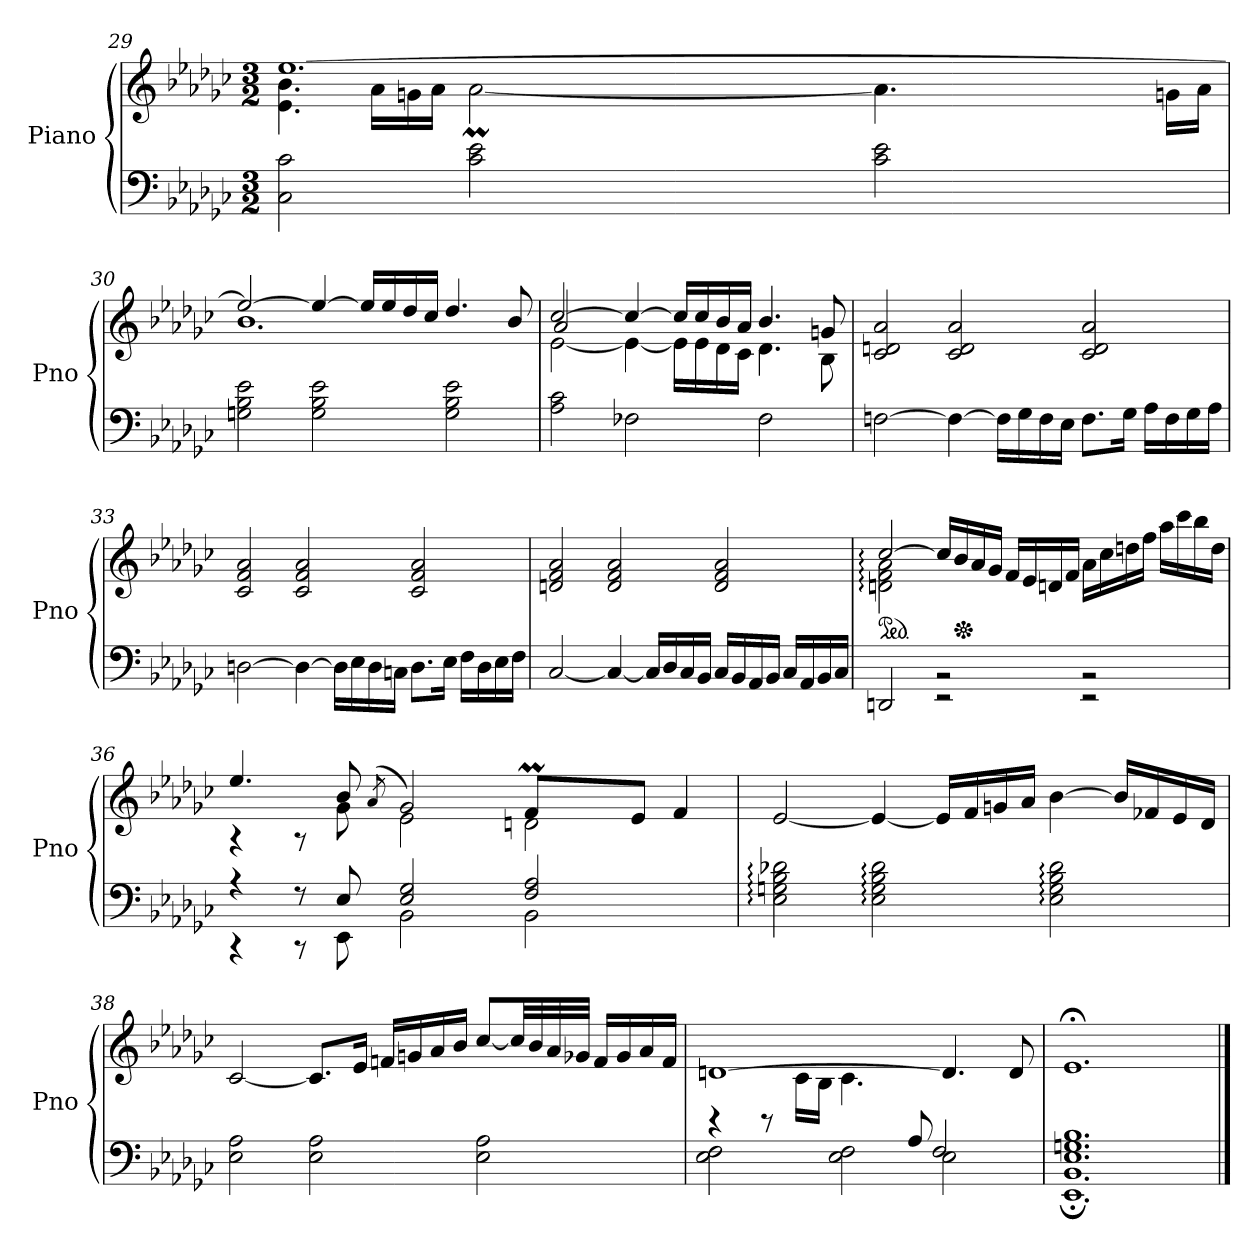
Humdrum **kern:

**kern	**kern
*part1	*part1
*staff2	*staff1
*I"Piano	*
*I'Pno	*
!!LO:LB:g=z
*clefF4	*clefG2
*k[b-e-a-d-g-c-]	*k[b-e-a-d-g-c-]
*M3/2	*M3/2
=29	=29
*	*^
*	*	*^
2C-\ 2c-\	[1.ee-	4.e-\ 4.b-\	2ryy
*	*	*Xtuplet	*
.	.	24a-\LL	.
.	.	24gn\	.
.	.	24a-\JJ	.
2c-\ 2e-\	.	[2a-M\	32b-!yy
.	.	.	32a-!yy
.	.	.	32b-!yy
.	.	.	32a-!yy
.	.	.	32b-!yy
.	.	.	32a-!yy
.	.	.	32b-!yy
.	.	.	32a-!yy
.	.	.	32b-!yy
.	.	.	32a-!yy
.	.	.	32b-!yy
.	.	.	32a-!yy
.	.	.	32b-!yy
.	.	.	32a-!yy
.	.	.	32b-!yy
.	.	.	32a-!yy
2c-\ 2e-\	.	4.a-\]	32b-!yy
.	.	.	32a-!yy
.	.	.	32b-!yy
.	.	.	32a-!yy
.	.	.	32b-!yy
.	.	.	32a-!yy
.	.	.	32b-!yy
.	.	.	32a-!yy
.	.	.	32b-!yy
.	.	.	[32a-!yy
.	.	.	16a-!yy]
.	.	16gn\LL	8ryy
.	.	16a-\JJ	.
*	*	*v	*v
!!LO:PB:g=z
=30	=30	=30
2Gn\ 2B-\ 2e-\	2ee-/_	1.b-
2G\ 2B-\ 2e-\	4ee-/_	.
.	16ee-/LL]	.
.	16ee-/	.
.	16dd-/	.
.	16cc-/JJ	.
2G\ 2B-\ 2e-\	4.dd-/	.
.	8b-/	.
=31	=31	=31
*	*	*^
2A-\ 2c-\	[2cc-/	[2e-\	2a-/
2F-X\	4cc-/_	4e-\_	1ryy
.	16cc-/LL]	16e-\LL]	.
.	16cc-/	16e-\	.
.	16b-/	16d-\	.
.	16a-/JJ	16c-\JJ	.
2F-\	4.b-/	4.d-\	.
.	8gn/	8B-\	.
*	*v	*v	*v
=32	=32
[2Fn\	2c-/ 2dn/ 2a-/
4F\_	2c-/ 2d/ 2a-/
16F\LL]	.
16G-\	.
16F\	.
16E-\JJ	.
8.F\L	2c-/ 2d/ 2a-/
16G-\Jk	.
16A-\LL	.
16F\	.
16G-\	.
16A-\JJ	.
!!LO:LB:g=z
=33	=33
[2Dn\	2c-/ 2f/ 2a-/
4D\_	2c-/ 2f/ 2a-/
16D\LL]	.
16E-\	.
16D\	.
16Cn\JJ	.
8.D\L	2c-/ 2f/ 2a-/
16E-\Jk	.
16F\LL	.
16D\	.
16E-\	.
16F\JJ	.
=34	=34
[2C-/	2dn/ 2f/ 2a-/
4C-/_	2d/ 2f/ 2a-/
16C-/LL]	.
16D-/	.
16C-/	.
16BB-/JJ	.
16C-/LL	2d/ 2f/ 2a-/
16BB-/	.
16AA-/	.
16BB-/JJ	.
16C-/LL	.
16AA-/	.
16BB-/	.
16C-/JJ	.
!!LO:LB:g=z
=35	=35
*^	*
*	*	*ped
*	*	*^
*	*	*	*^
2DDn/	2ryy	[2cc-/	2dn\ 2f\ 2a-\	2dyy: 2fyy: 2a-yy: 2cc-yy:
2rBB	2rEE	16cc-/LL]	1ryy	1ryy
*	*	*Xped	*	*
.	.	16b-/	.	.
.	.	16a-/	.	.
.	.	16g-/JJ	.	.
.	.	16f/LL	.	.
.	.	16e-/	.	.
.	.	16dn/	.	.
.	.	16f/JJ	.	.
2rBB	2rEE	16a-\LL	.	.
.	.	16cc-\	.	.
.	.	16ddn\	.	.
.	.	16ff\JJ	.	.
.	.	16aa-\LL	.	.
.	.	16ccc-\	.	.
.	.	16bb-\	.	.
.	.	16dd\JJ	.	.
=36	=36	=36	=36	=36
4r	4rCC	4.ee-/	4rA	2ryy
8r	8rCC	.	8rA	.
8E-/	8EE-\	8b-/	8g-\	.
.	.	(>8qa-/	.	.
2E-/ 2G-/	2BB-\	2g-/)	2e-\	8a-!yy
.	.	.	.	4.g-!yy
2F/ 2A-/	2BB-\	8fm/L	2dn\	64g-!yy
.	.	.	.	64f!yy
.	.	.	.	64g-!yy
.	.	.	.	[64f!yy
.	.	.	.	16f!yy]
.	.	8e-/J	.	4.ryy
.	.	4f/	.	.
*v	*v	*	*	*
*	*v	*v	*v
!!LO:LB:g=z
=37	=37
2E-\: 2Gn\: 2B-\: 2d-X\:	[2e-/
2E-\: 2G\: 2B-\: 2d-\:	4e-/_
.	16e-/LL]
.	16f/
.	16gn/
.	16a-/JJ
2E-\: 2G\: 2B-\: 2d-\:	[4b-\
.	16b-/LL]
.	16f-X/
.	16e-/
.	16d-/JJ
!!LO:LB:g=z
=38	=38
2E-\ 2A-\	[2c-/
2E-\ 2A-\	8.c-/L]
.	16e-/Jk
.	16fn/LL
.	16gn/
.	16a-/
.	16b-/JJ
2E-\ 2A-\	[8cc-/L
.	32cc-/LL]
.	32b-/
.	32a-/
.	32g-X/JJJ
.	16f/LL
.	16g-/
.	16a-/
.	16f/JJ
=39	=39
*^	*^
2E-\ 2F\	2..ryy	[1dn	4rBB
.	.	.	8rBB
.	.	.	16c-\LL
.	.	.	16B-\JJ
2E-\ 2F\	.	.	4.c-\
.	8A-/	.	2ryy
2E-\	2F/	4.d/]	.
.	.	8d/	8ryy
*	*	*v	*v
=40	=40	=40
1.Gn 1.B-	1.EE-; 1.BB-; 1.E-;	1.e-;<
*v	*v	*
==	==
*-	*-
